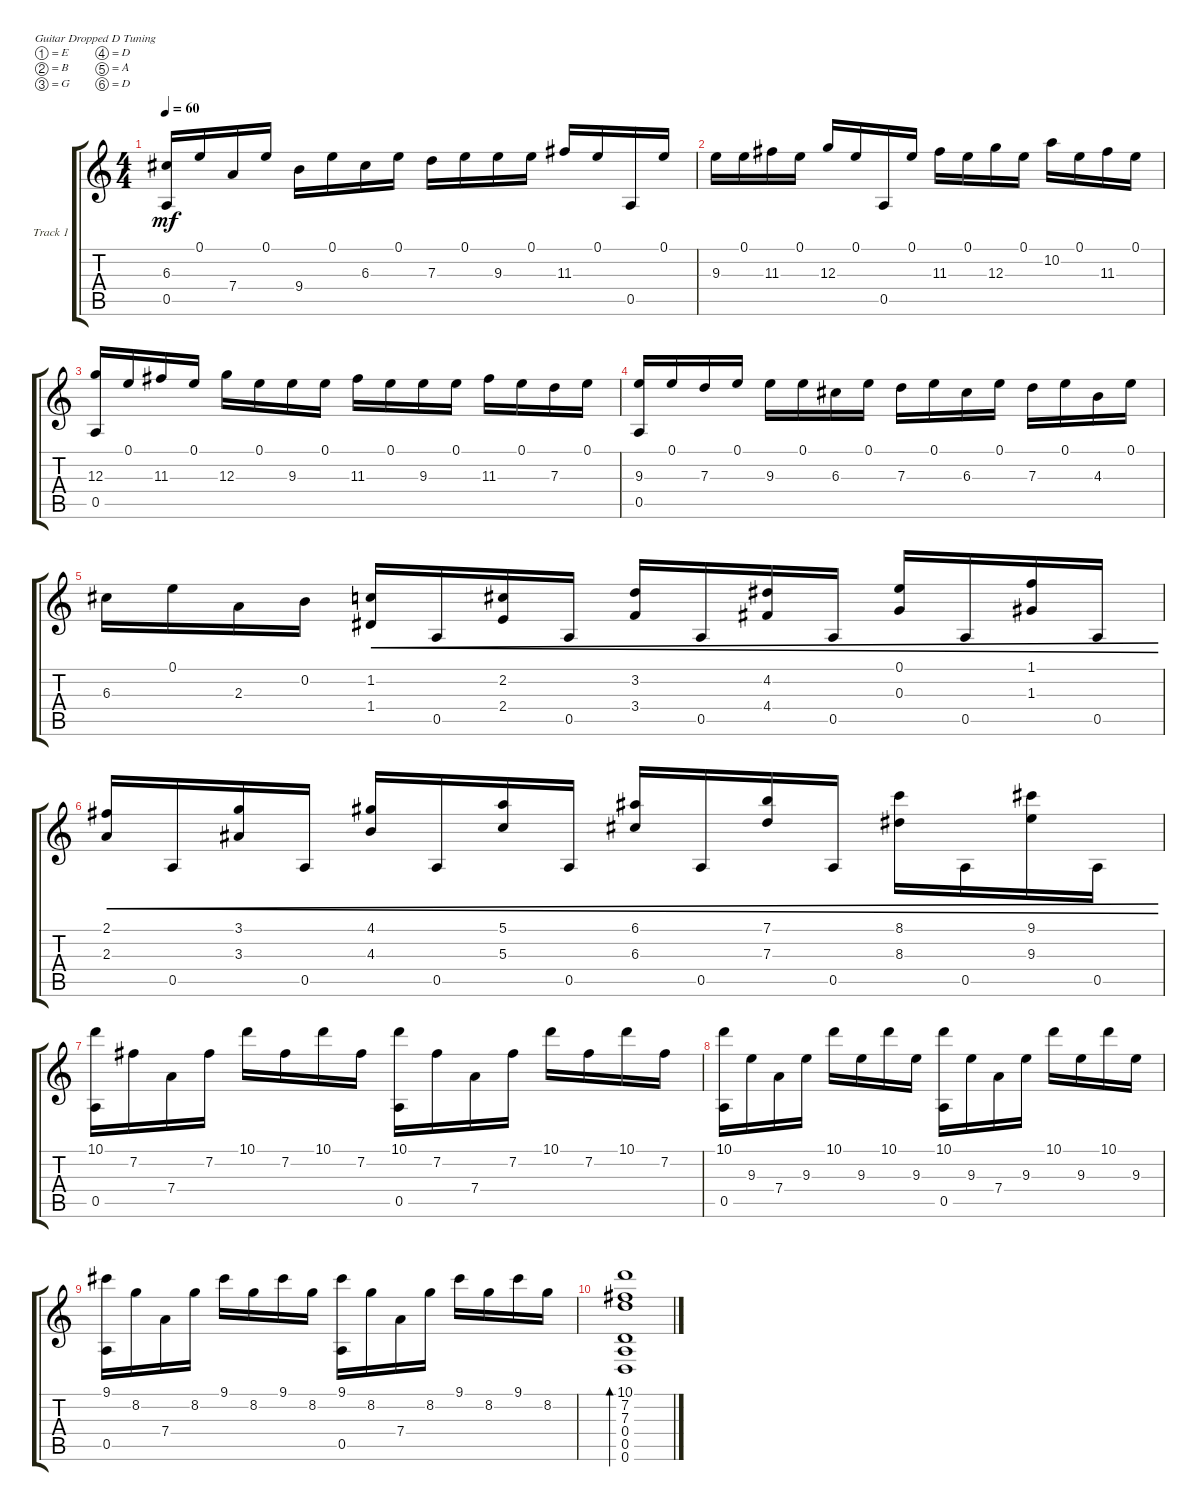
\bracketExtendMode groupsimilarinstruments
\firstSystemTrackNameOrientation horizontal
\otherSystemsTrackNameOrientation horizontal
\track ("Track 1" "Track 1") {instrument acousticguitarsteel}
\staff {score tabs}
\tuning (E4 B3 G3 D3 A2 D2)
\ts (4 4)
\tempo 60
\clef g2
\ks c
(6.3 0.5).16{dy mf} 0.1.16 7.4.16 0.1.16 9.4.16 0.1.16 6.3.16 0.1.16 7.3.16 0.1.16 9.3.16 0.1.16 11.3.16 0.1.16 0.5.16 0.1.16 |
9.3.16 0.1.16 11.3.16 0.1.16 12.3.16 0.1.16 0.5.16 0.1.16 11.3.16 0.1.16 12.3.16 0.1.16 10.2.16 0.1.16 11.3.16 0.1.16 |
(12.3 0.5).16 0.1.16 11.3.16 0.1.16 12.3.16 0.1.16 9.3.16 0.1.16 11.3.16 0.1.16 9.3.16 0.1.16 11.3.16 0.1.16 7.3.16 0.1.16 |
(9.3 0.5).16 0.1.16 7.3.16 0.1.16 9.3.16 0.1.16 6.3.16 0.1.16 7.3.16 0.1.16 6.3.16 0.1.16 7.3.16 0.1.16 4.3.16 0.1.16 |
6.3.16 0.1.16 2.3.16 0.2.16 (1.2 1.4).16{cre} 0.5.16{cre} (2.2 2.4).16{cre} 0.5.16{cre} (3.2 3.4).16{cre} 0.5.16{cre} (4.2 4.4).16{cre} 0.5.16{cre} (0.1 0.3).16{cre} 0.5.16{cre} (1.1 1.3).16{cre} 0.5.16{cre} |
(2.1 2.3).16{cre} 0.5.16{cre} (3.1 3.3).16{cre} 0.5.16{cre} (4.1 4.3).16{cre} 0.5.16{cre} (5.1 5.3).16{cre} 0.5.16{cre} (6.1 6.3).16{cre} 0.5.16{cre} (7.1 7.3).16{cre} 0.5.16{cre} (8.1 8.3).16{cre} 0.5.16{cre} (9.1 9.3).16{cre} 0.5.16{cre} |
(10.1 0.5).16 7.2.16 7.4.16 7.2.16 10.1.16 7.2.16 10.1.16 7.2.16 (10.1 0.5).16 7.2.16 7.4.16 7.2.16 10.1.16 7.2.16 10.1.16 7.2.16 |
(10.1 0.5).16 9.3.16 7.4.16 9.3.16 10.1.16 9.3.16 10.1.16 9.3.16 (10.1 0.5).16 9.3.16 7.4.16 9.3.16 10.1.16 9.3.16 10.1.16 9.3.16 |
(9.1 0.5).16 8.2.16 7.4.16 8.2.16 9.1.16 8.2.16 9.1.16 8.2.16 (9.1 0.5).16 8.2.16 7.4.16 8.2.16 9.1.16 8.2.16 9.1.16 8.2.16 |
(10.1 7.2 7.3 0.4 0.5 0.6).1{bd 237}
